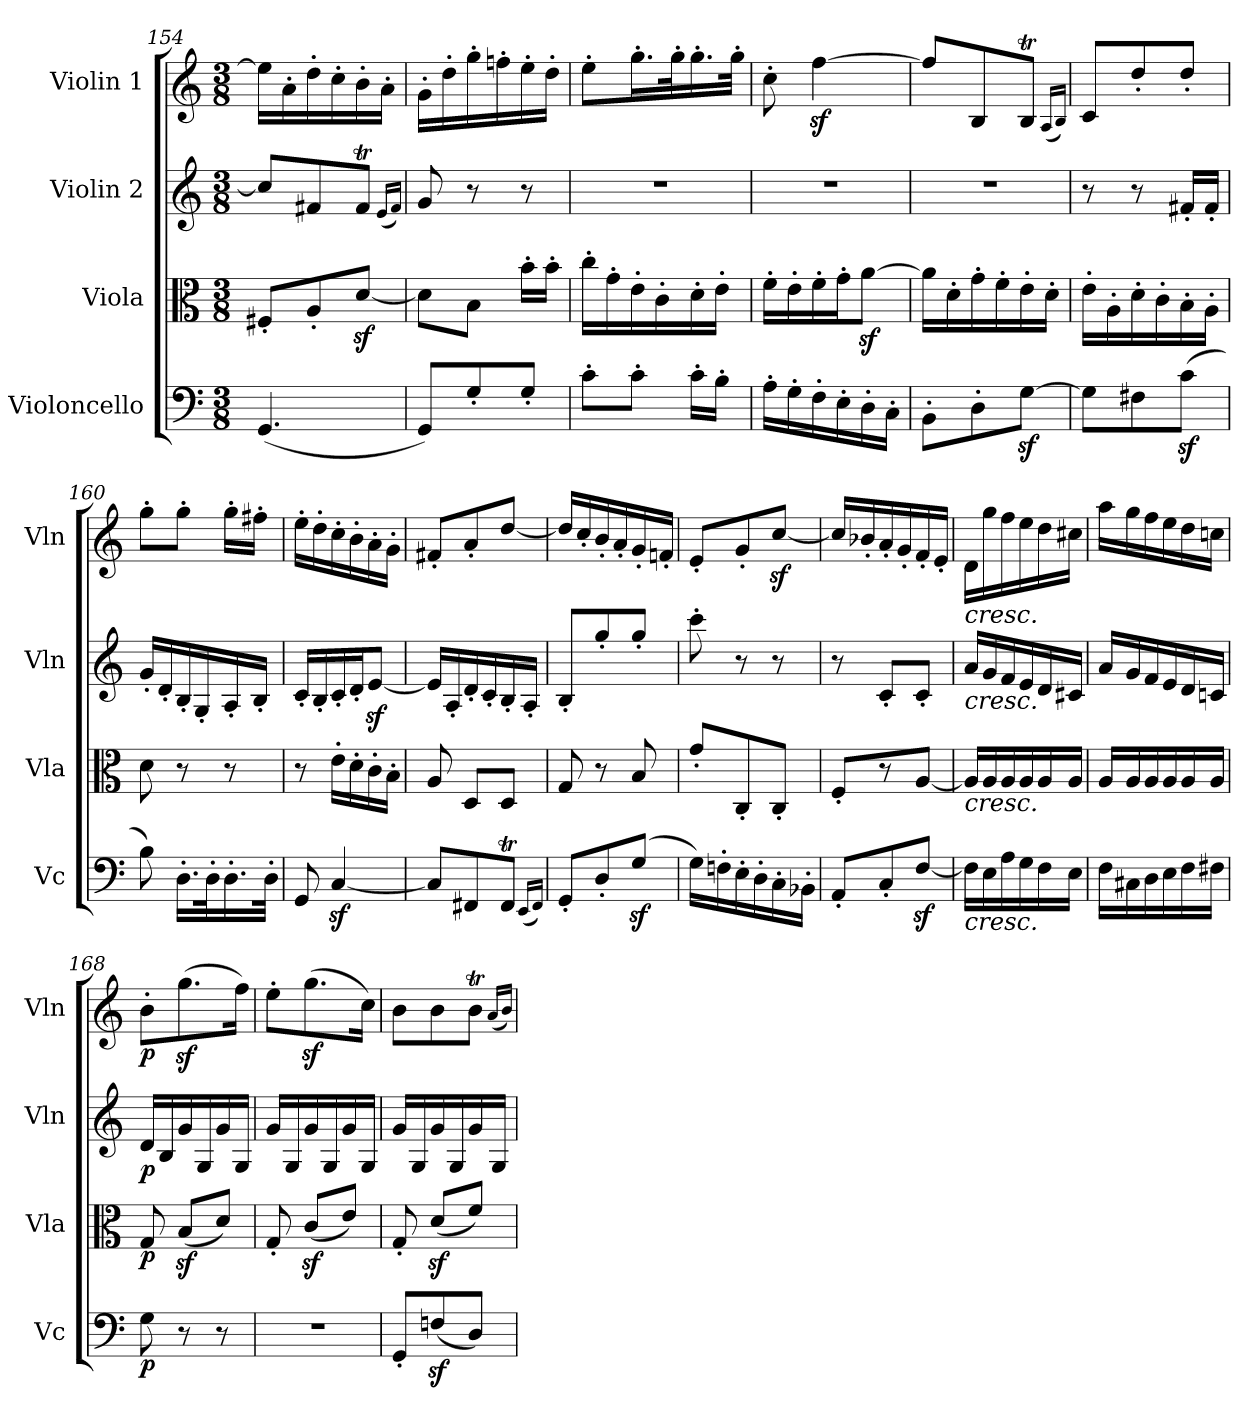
**kern	**dynam	**kern	**dynam	**kern	**dynam	**kern	**dynam
*part4	*part4	*part3	*part3	*part2	*part2	*part1	*part1
*staff4	*staff4	*staff3	*staff3	*staff2	*staff2	*staff1	*staff1
*I"Violoncello	*	*I"Viola	*	*I"Violin 2	*	*I"Violin 1	*
*I'Vc	*	*I'Vla	*	*I'Vln	*	*I'Vln	*
*clefF4	*	*clefC3	*	*clefG2	*	*clefG2	*
*k[]	*	*k[]	*	*k[]	*	*k[]	*
*M3/8	*	*M3/8	*	*M3/8	*	*M3/8	*
=154	=154	=154	=154	=154	=154	=154	=154
(4.GG/	.	8F#X'/L	.	8cc/L]	.	16ee\LL]	.
.	.	.	.	.	.	16a'\	.
.	.	8A'/	.	8f#X/	.	16dd'\	.
.	.	.	.	.	.	16cc'\	.
.	.	[8dz</J	.	8f#t/J	.	16b'\	.
.	.	.	.	.	.	16a'\JJ	.
.	.	.	.	(16qe/LL	.	.	.
.	.	.	.	16qf#/JJ)	.	.	.
!!LO:LB:g=z
=155	=155	=155	=155	=155	=155	=155	=155
8GG/L)	.	8d\L]	.	8g/	.	16g'\LL	.
.	.	.	.	.	.	16dd'\	.
8G'/	.	8B\J	.	8r	.	16gg'\	.
.	.	.	.	.	.	16ffn'\	.
8G'/J	.	16b'\LL	.	8r	.	16ee'\	.
.	.	16b'\JJ	.	.	.	16dd'\JJ	.
=156	=156	=156	=156	=156	=156	=156	=156
8c'\L	.	16cc'\LL	.	4.r	.	8ee'\L	.
.	.	16g'\	.	.	.	.	.
8c'\J	.	16e'\	.	.	.	16.gg'\L	.
.	.	16c'\	.	.	.	.	.
.	.	.	.	.	.	32gg'\K	.
16c'\LL	.	16d'\	.	.	.	16.gg'\	.
16B'\JJ	.	16e'\JJ	.	.	.	.	.
.	.	.	.	.	.	32gg'\JJk	.
=157	=157	=157	=157	=157	=157	=157	=157
16A'\LL	.	16f'\LL	.	4.r	.	8cc'\	.
16G'\	.	16e'\	.	.	.	.	.
16F'\	.	16f'\	.	.	.	[4ffz<\	.
16E'\	.	16g'\J	.	.	.	.	.
16D'\	.	[8az<\J	.	.	.	.	.
16C'\JJ	.	.	.	.	.	.	.
=158	=158	=158	=158	=158	=158	=158	=158
8BB'\L	.	16a\LL]	.	4.r	.	8ff/L]	.
.	.	16d'\	.	.	.	.	.
8D'\	.	16g'\	.	.	.	8B/	.
.	.	16f'\	.	.	.	.	.
[8Gz<\J	.	16e'\	.	.	.	8Bt/J	.
.	.	16d'\JJ	.	.	.	.	.
.	.	.	.	.	.	(16qA/LL	.
.	.	.	.	.	.	16qB/JJ)	.
=159	=159	=159	=159	=159	=159	=159	=159
8G\L]	.	16e'\LL	.	8r	.	8c/L	.
.	.	16A'\	.	.	.	.	.
8F#X\	.	16d'\	.	8r	.	8dd'/	.
.	.	16c'\	.	.	.	.	.
(8cz<\J	.	16B'\	.	16f#X'/LL	.	8dd'/J	.
.	.	16A'\JJ	.	16f#'/JJ	.	.	.
=160	=160	=160	=160	=160	=160	=160	=160
8B\)	.	8d\	.	16g'/LL	.	8gg'\L	.
.	.	.	.	16d'/	.	.	.
16.D'\LL	.	8r	.	16B'/	.	8gg'\J	.
.	.	.	.	16G'/	.	.	.
32D'\K	.	.	.	.	.	.	.
16.D'\	.	8r	.	16A'/	.	16gg'\LL	.
.	.	.	.	16B'/JJ	.	16ff#X'\JJ	.
32D'\JJk	.	.	.	.	.	.	.
=161	=161	=161	=161	=161	=161	=161	=161
8GG/	.	8r	.	16c'/LL	.	16ee'\LL	.
.	.	.	.	16B'/	.	16dd'\	.
[4Cz</	.	16e'\LL	.	16c'/	.	16cc'\	.
.	.	16d'\	.	16d'/J	.	16b'\	.
.	.	16c'\	.	[8ez</J	.	16a'\	.
.	.	16B'\JJ	.	.	.	16g'\JJ	.
!!LO:LB:g=z
=162	=162	=162	=162	=162	=162	=162	=162
8C/L]	.	8A/	.	16e/LL]	.	8f#X'/L	.
.	.	.	.	16A'/	.	.	.
8FF#X/	.	8D/L	.	16d'/	.	8a'/	.
.	.	.	.	16c'/	.	.	.
8FF#t/J	.	8D/J	.	16B'/	.	[8dd/J	.
.	.	.	.	16A'/JJ	.	.	.
(16qEE/LL	.	.	.	.	.	.	.
16qFF#/JJ)	.	.	.	.	.	.	.
=163	=163	=163	=163	=163	=163	=163	=163
8GG'/L	.	8G/	.	8B'/L	.	16dd/LL]	.
.	.	.	.	.	.	16cc'/	.
8D'/	.	8r	.	8gg'/	.	16b'/	.
.	.	.	.	.	.	16a'/	.
(8Gz</J	.	8B/	.	8gg'/J	.	16g'/	.
.	.	.	.	.	.	16fn'/JJ	.
!!LO:PB:g=z
=164	=164	=164	=164	=164	=164	=164	=164
16G\LL)	.	8g'/L	.	8ccc'\	.	8e'/L	.
16Fn'\	.	.	.	.	.	.	.
16E'\	.	8C'/	.	8r	.	8g'/	.
16D'\	.	.	.	.	.	.	.
16C'\	.	8C'/J	.	8r	.	[8ccz</J	.
16BB-X'\JJ	.	.	.	.	.	.	.
=165	=165	=165	=165	=165	=165	=165	=165
8AA'/L	.	8F'/L	.	8r	.	16cc/LL]	.
.	.	.	.	.	.	16b-X'/	.
8C'/	.	8r	.	8c'/L	.	16a'/	.
.	.	.	.	.	.	16g'/	.
[8Fz</J	.	[8A/J	.	8c'/J	.	16f'/	.
.	.	.	.	.	.	16e'/JJ	.
=166	=166	=166	=166	=166	=166	=166	=166
!	!	!	!	!	!	!LO:TX:b:i:t=cresc.	!
!	!	!	!	!LO:TX:b:i:t=cresc.	!	!	!
!	!	!LO:TX:b:i:t=cresc.	!	!	!	!	!
!LO:TX:b:i:t=cresc.	!	!	!	!	!	!	!
16F\LL]	.	16A/LL]	.	16a/LL	.	16d\LL	.
16E\	.	16A/	.	16g/	.	16gg\	.
16A\	.	16A/	.	16f/	.	16ff\	.
16G\	.	16A/	.	16e/	.	16ee\	.
16F\	.	16A/	.	16d/	.	16dd\	.
16E\JJ	.	16A/JJ	.	16c#X/JJ	.	16cc#X\JJ	.
=167	=167	=167	=167	=167	=167	=167	=167
16F\LL	.	16A/LL	.	16a/LL	.	16aa\LL	.
16C#X\	.	16A/	.	16g/	.	16gg\	.
16D\	.	16A/	.	16f/	.	16ff\	.
16E\	.	16A/	.	16e/	.	16ee\	.
16F\	.	16A/	.	16d/	.	16dd\	.
16F#X\JJ	.	16A/JJ	.	16cn/JJ	.	16ccn\JJ	.
=168	=168	=168	=168	=168	=168	=168	=168
!	!LO:DY:b	!	!LO:DY:b	!	!LO:DY:b	!	!LO:DY:b
8G\	p	8G/	p	16d/LL	p	8b'\L	p
.	.	.	.	16B/	.	.	.
8r	.	(8Bz</L	.	16g/	.	(8.ggz<\	.
.	.	.	.	16G/	.	.	.
8r	.	8d/J)	.	16g/	.	.	.
.	.	.	.	16G/JJ	.	16ff\Jk)	.
=169	=169	=169	=169	=169	=169	=169	=169
4.r	.	8G'/	.	16g/LL	.	8ee'\L	.
.	.	.	.	16G/	.	.	.
.	.	(8cz</L	.	16g/	.	(8.ggz<\	.
.	.	.	.	16G/	.	.	.
.	.	8e/J)	.	16g/	.	.	.
.	.	.	.	16G/JJ	.	16cc\Jk)	.
=170	=170	=170	=170	=170	=170	=170	=170
8GG'/L	.	8G'/	.	16g/LL	.	8b\L	.
.	.	.	.	16G/	.	.	.
(8Fnz</	.	(8dz</L	.	16g/	.	8b\	.
.	.	.	.	16G/	.	.	.
8D/J)	.	8f/J)	.	16g/	.	8bt\J	.
.	.	.	.	16G/JJ	.	.	.
.	.	.	.	.	.	(16qa/LL	.
.	.	.	.	.	.	16qb/JJ)	.
=	=	=	=	=	=	=	=
*-	*-	*-	*-	*-	*-	*-	*-
